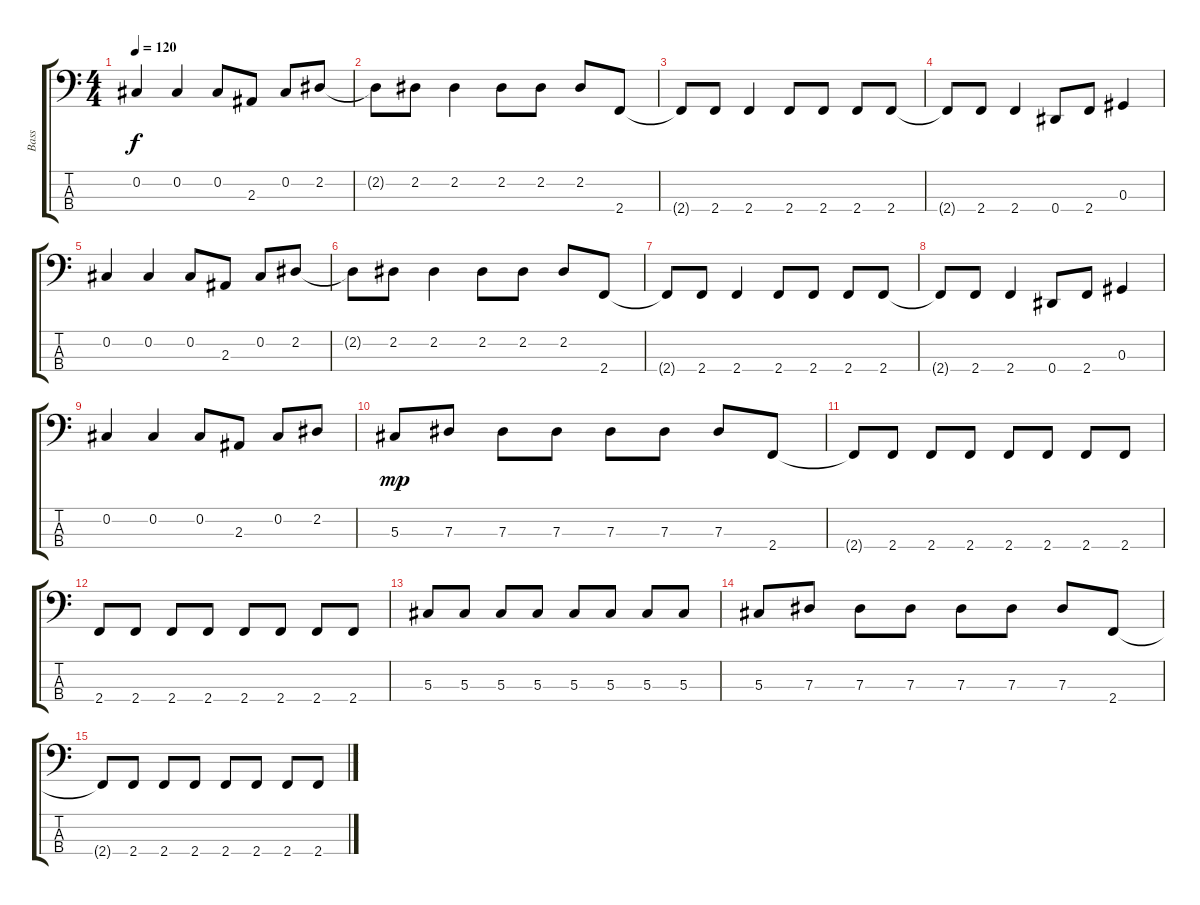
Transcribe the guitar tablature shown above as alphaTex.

\track ("Bass" "Bass") {instrument electricbasspick}
\staff {score tabs}
\tuning (Gb2 Db2 Ab1 Eb1) {hide}
\ts (4 4)
\tempo 120
\clef f4
\ks c
0.2.4{dy f} 0.2.4 0.2.8 2.3.8 0.2.8 2.2.8 |
2.2{t}.8 2.2.8 2.2.4 2.2.8 2.2.8 2.2.8 2.4.8 |
2.4{t}.8 2.4.8 2.4.4 2.4.8 2.4.8 2.4.8 2.4.8 |
2.4{t}.8 2.4.8 2.4.4 0.4.8 2.4.8 0.3.4 |
0.2.4 0.2.4 0.2.8 2.3.8 0.2.8 2.2.8 |
2.2{t}.8 2.2.8 2.2.4 2.2.8 2.2.8 2.2.8 2.4.8 |
2.4{t}.8 2.4.8 2.4.4 2.4.8 2.4.8 2.4.8 2.4.8 |
2.4{t}.8 2.4.8 2.4.4 0.4.8 2.4.8 0.3.4 |
0.2.4 0.2.4 0.2.8 2.3.8 0.2.8 2.2.8 |
5.3.8{dy mp} 7.3.8 7.3.8 7.3.8 7.3.8 7.3.8 7.3.8 2.4.8 |
2.4{t}.8 2.4.8 2.4.8 2.4.8 2.4.8 2.4.8 2.4.8 2.4.8 |
2.4.8 2.4.8 2.4.8 2.4.8 2.4.8 2.4.8 2.4.8 2.4.8 |
5.3.8 5.3.8 5.3.8 5.3.8 5.3.8 5.3.8 5.3.8 5.3.8 |
5.3.8 7.3.8 7.3.8 7.3.8 7.3.8 7.3.8 7.3.8 2.4.8 |
2.4{t}.8 2.4.8 2.4.8 2.4.8 2.4.8 2.4.8 2.4.8 2.4.8
